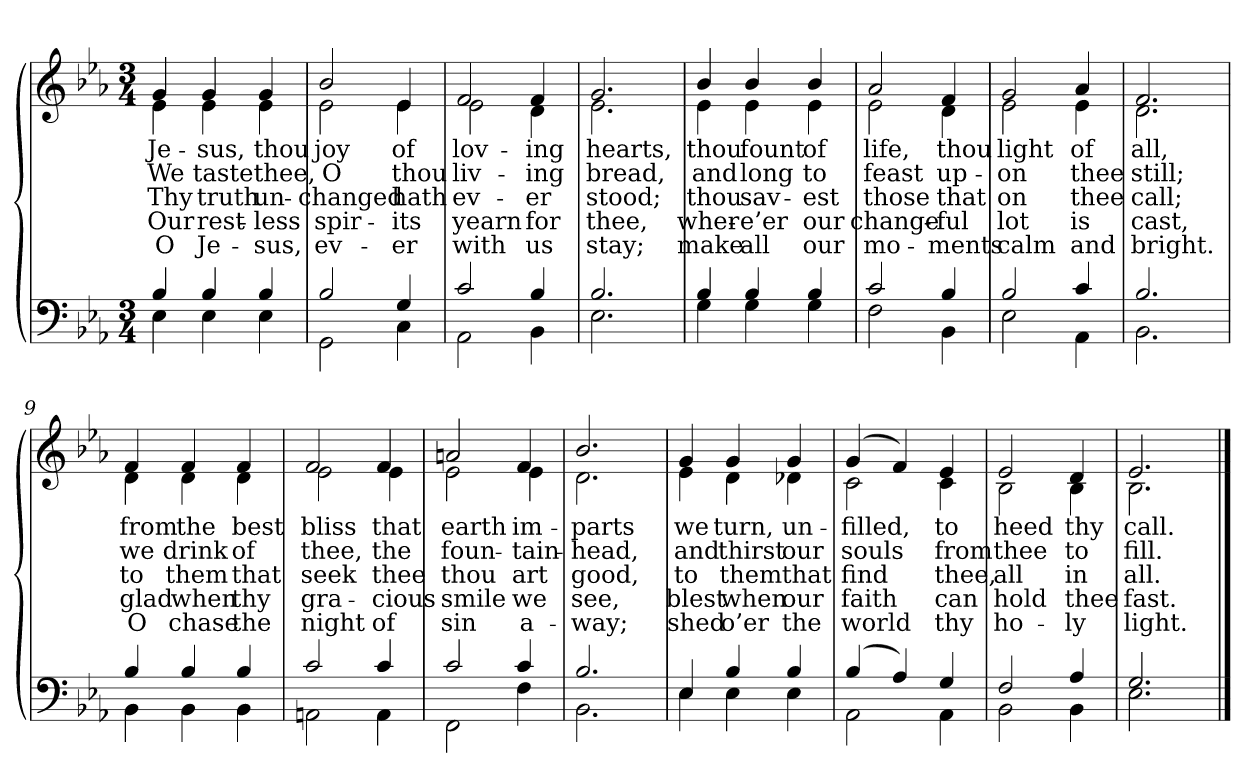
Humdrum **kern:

**kern	**kern	**text	**text	**text	**text	**text
*part2	*part1	*part1	*part1	*part1	*part1	*part1
*staff2	*staff1	*staff1	*staff1	*staff1	*staff1	*staff1
*clefF4	*clefG2	*	*	*	*	*
*k[b-e-a-]	*k[b-e-a-]	*	*	*	*	*
*M3/4	*M3/4	*	*	*	*	*
=1	=1	=1	=1	=1	=1	=1
*^	*	*	*	*	*	*
!	!	!LO:TX:b:i:t=Verse	!	!	!	!	!
!	!	!	!LO:LY:b	!LO:LY:b	!LO:LY:b	!LO:LY:b	!LO:LY:b
*	*	*^	*	*	*	*	*
4B-/	4E-\	4g/	4e-\	Je-	We	Thy	Our	O
!	!	!	!	!LO:LY:b	!LO:LY:b	!LO:LY:b	!LO:LY:b	!LO:LY:b
4B-/	4E-\	4g/	4e-\	-sus,	taste	truth	rest-	Je-
!	!	!	!	!LO:LY:b	!LO:LY:b	!LO:LY:b	!LO:LY:b	!LO:LY:b
4B-/	4E-\	4g/	4e-\	thou	thee,	un-	-less	-sus,
=2	=2	=2	=2	=2	=2	=2	=2	=2
!	!	!	!	!LO:LY:b	!LO:LY:b	!LO:LY:b	!LO:LY:b	!LO:LY:b
2B-/	2GG\	2b-/	2e-\	joy	O	-changed	spir-	ev-
!	!	!	!	!LO:LY:b	!LO:LY:b	!LO:LY:b	!LO:LY:b	!LO:LY:b
4G/	4C\	4e-/	4e-\	of	thou	hath	-its	-er
=3	=3	=3	=3	=3	=3	=3	=3	=3
!	!	!	!	!LO:LY:b	!LO:LY:b	!LO:LY:b	!LO:LY:b	!LO:LY:b
2c/	2AA-\	2f/	2e-\	lov-	liv-	ev-	yearn	with
!	!	!	!	!LO:LY:b	!LO:LY:b	!LO:LY:b	!LO:LY:b	!LO:LY:b
4B-/	4BB-\	4f/	4d\	-ing	-ing	-er	for	us
=4	=4	=4	=4	=4	=4	=4	=4	=4
!	!	!	!	!LO:LY:b	!LO:LY:b	!LO:LY:b	!LO:LY:b	!LO:LY:b
2.B-/	2.E-\	2.g/	2.e-\	hearts,	bread,	stood;	thee,	stay;
!!LO:LB:g=z	!!
=5	=5	=5	=5	=5	=5	=5	=5	=5
!	!	!	!	!LO:LY:b	!LO:LY:b	!LO:LY:b	!LO:LY:b	!LO:LY:b
4B-/	4G\	4b-/	4e-\	thou	and	thou	wher-	make
!	!	!	!	!LO:LY:b	!LO:LY:b	!LO:LY:b	!LO:LY:b	!LO:LY:b
4B-/	4G\	4b-/	4e-\	fount	long	sav-	-e’er	all
!	!	!	!	!LO:LY:b	!LO:LY:b	!LO:LY:b	!LO:LY:b	!LO:LY:b
4B-/	4G\	4b-/	4e-\	of	to	-est	our	our
=6	=6	=6	=6	=6	=6	=6	=6	=6
!	!	!	!	!LO:LY:b	!LO:LY:b	!LO:LY:b	!LO:LY:b	!LO:LY:b
2c/	2F\	2a-/	2e-\	life,	feast	those	change-	mo-
!	!	!	!	!LO:LY:b	!LO:LY:b	!LO:LY:b	!LO:LY:b	!LO:LY:b
4B-/	4BB-\	4f/	4d\	thou	up-	that	-ful	-ments
=7	=7	=7	=7	=7	=7	=7	=7	=7
!	!	!	!	!LO:LY:b	!LO:LY:b	!LO:LY:b	!LO:LY:b	!LO:LY:b
2B-/	2E-\	2g/	2e-\	light	-on	on	lot	calm
!	!	!	!	!LO:LY:b	!LO:LY:b	!LO:LY:b	!LO:LY:b	!LO:LY:b
4c/	4AA-\	4a-/	4e-\	of	thee	thee	is	and
=8	=8	=8	=8	=8	=8	=8	=8	=8
!	!	!	!	!LO:LY:b	!LO:LY:b	!LO:LY:b	!LO:LY:b	!LO:LY:b
2.B-/	2.BB-\	2.f/	2.d\	all,	still;	call;	cast,	bright.
!!LO:LB:g=z	!!
=9	=9	=9	=9	=9	=9	=9	=9	=9
!	!	!	!	!LO:LY:b	!LO:LY:b	!LO:LY:b	!LO:LY:b	!LO:LY:b
4B-/	4BB-\	4f/	4d\	from	we	to	glad	O
!	!	!	!	!LO:LY:b	!LO:LY:b	!LO:LY:b	!LO:LY:b	!LO:LY:b
4B-/	4BB-\	4f/	4d\	the	drink	them	when	chase
!	!	!	!	!LO:LY:b	!LO:LY:b	!LO:LY:b	!LO:LY:b	!LO:LY:b
4B-/	4BB-\	4f/	4d\	best	of	that	thy	the
=10	=10	=10	=10	=10	=10	=10	=10	=10
!	!	!	!	!LO:LY:b	!LO:LY:b	!LO:LY:b	!LO:LY:b	!LO:LY:b
2c/	2AAn\	2f/	2e-\	bliss	thee,	seek	gra-	night
!	!	!	!	!LO:LY:b	!LO:LY:b	!LO:LY:b	!LO:LY:b	!LO:LY:b
4c/	4AA\	4f/	4e-\	that	the	thee	-cious	of
=11	=11	=11	=11	=11	=11	=11	=11	=11
!	!	!	!	!LO:LY:b	!LO:LY:b	!LO:LY:b	!LO:LY:b	!LO:LY:b
2c/	2FF\	2an/	2e-\	earth	foun-	thou	smile	sin
!	!	!	!	!LO:LY:b	!LO:LY:b	!LO:LY:b	!LO:LY:b	!LO:LY:b
4c/	4F\	4f/	4e-\	im-	-tain-	art	we	a-
=12	=12	=12	=12	=12	=12	=12	=12	=12
!	!	!	!	!LO:LY:b	!LO:LY:b	!LO:LY:b	!LO:LY:b	!LO:LY:b
2.B-/	2.BB-\	2.b-/	2.d\	-parts	-head,	good,	see,	-way;
!!LO:LB:g=z	!!
=13	=13	=13	=13	=13	=13	=13	=13	=13
!	!	!	!	!LO:LY:b	!LO:LY:b	!LO:LY:b	!LO:LY:b	!LO:LY:b
4E-/	4E-\	4g/	4e-\	we	and	to	blest	shed
!	!	!	!	!LO:LY:b	!LO:LY:b	!LO:LY:b	!LO:LY:b	!LO:LY:b
4B-/	4E-\	4g/	4d\	turn,	thirst	them	when	o’er
!	!	!	!	!LO:LY:b	!LO:LY:b	!LO:LY:b	!LO:LY:b	!LO:LY:b
4B-/	4E-\	4g/	4d-X\	un-	our	that	our	the
=14	=14	=14	=14	=14	=14	=14	=14	=14
!	!	!	!	!LO:LY:b	!LO:LY:b	!LO:LY:b	!LO:LY:b	!LO:LY:b
(>4B-/	2AA-\	(>4g/	2c\	-filled,	souls	find	faith	world
4A-/)	.	4f/)	.	.	.	.	.	.
!	!	!	!	!LO:LY:b	!LO:LY:b	!LO:LY:b	!LO:LY:b	!LO:LY:b
4G/	4AA-\	4e-/	4c\	to	from	thee,	can	thy
=15	=15	=15	=15	=15	=15	=15	=15	=15
!	!	!	!	!LO:LY:b	!LO:LY:b	!LO:LY:b	!LO:LY:b	!LO:LY:b
2F/	2BB-\	2e-/	2B-\	heed	thee	all	hold	ho-
!	!	!	!	!LO:LY:b	!LO:LY:b	!LO:LY:b	!LO:LY:b	!LO:LY:b
4A-/	4BB-\	4d/	4B-\	thy	to	in	thee	-ly
=16	=16	=16	=16	=16	=16	=16	=16	=16
!	!	!	!	!LO:LY:b	!LO:LY:b	!LO:LY:b	!LO:LY:b	!LO:LY:b
2.G/	2.E-\	2.e-/	2.B-\	call.	fill.	all.	fast.	light.
*v	*v	*	*	*	*	*	*	*
*	*v	*v	*	*	*	*	*
==	==	==	==	==	==	==
*-	*-	*-	*-	*-	*-	*-
